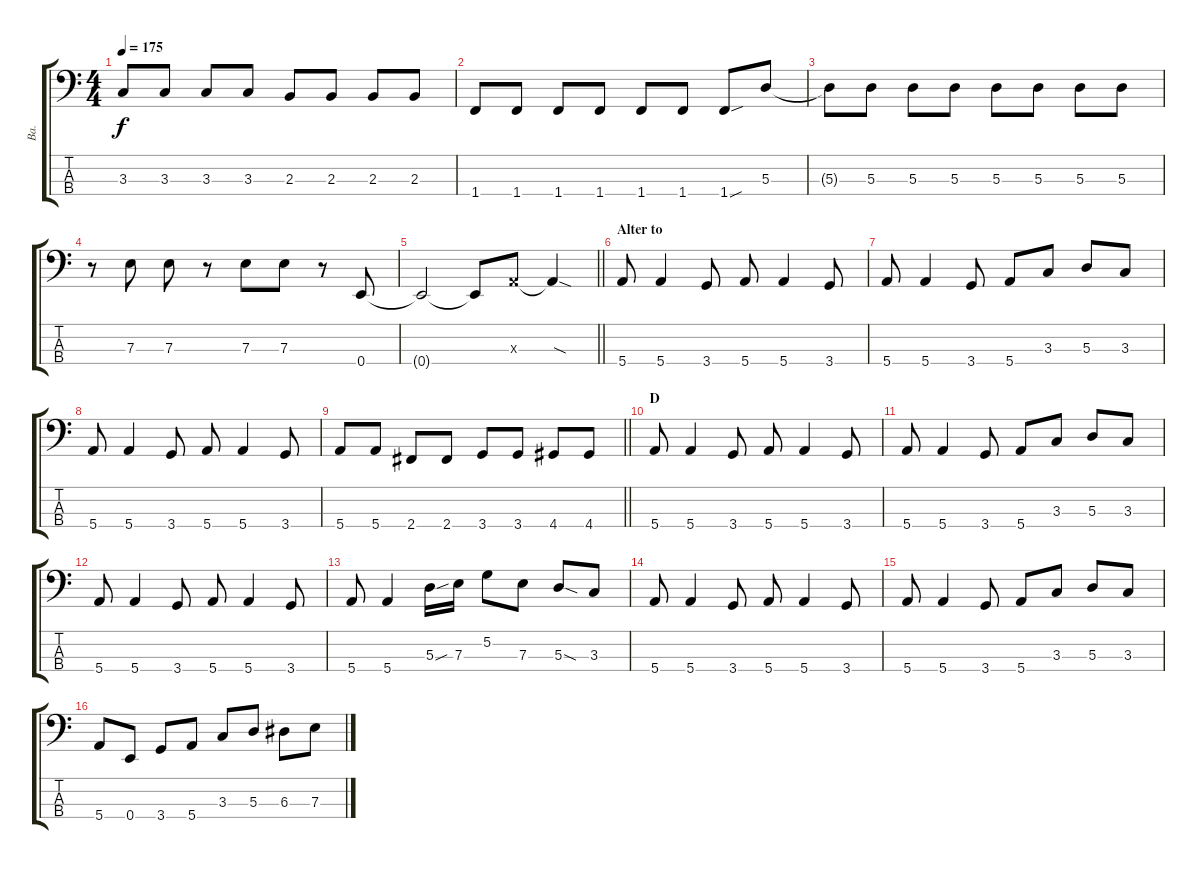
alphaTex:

\track ("Ba." "Ba.") {instrument electricbassfinger}
\staff {score tabs}
\tuning (G2 D2 A1 E1) {hide}
\ts (4 4)
\tempo 175
\clef f4
\ks c
3.3.8{dy f} 3.3.8 3.3.8 3.3.8 2.3.8 2.3.8 2.3.8 2.3.8 |
1.4.8 1.4.8 1.4.8 1.4.8 1.4.8 1.4.8 1.4{sou}.8 5.3.8 |
5.3{t}.8 5.3.8 5.3.8 5.3.8 5.3.8 5.3.8 5.3.8 5.3.8 |
r.8 7.3.8 7.3.8 r.8 7.3.8 7.3.8 r.8 0.4.8 |
\barLineRight lightlight
0.4{t}.2 0.4{t}.8 0.3{x}.8 0.3{sod t}.4 |
\section ("" "Alter to")
5.4.8 5.4.4 3.4.8 5.4.8 5.4.4 3.4.8 |
5.4.8 5.4.4 3.4.8 5.4.8 3.3.8 5.3.8 3.3.8 |
5.4.8 5.4.4 3.4.8 5.4.8 5.4.4 3.4.8 |
\barLineRight lightlight
5.4.8 5.4.8 2.4.8 2.4.8 3.4.8 3.4.8 4.4.8 4.4.8 |
\section ("" "D")
5.4.8 5.4.4 3.4.8 5.4.8 5.4.4 3.4.8 |
5.4.8 5.4.4 3.4.8 5.4.8 3.3.8 5.3.8 3.3.8 |
5.4.8 5.4.4 3.4.8 5.4.8 5.4.4 3.4.8 |
5.4.8 5.4.4 5.3{sou}.16 7.3.16 5.2.8 7.3.8 5.3{sod}.8 3.3.8 |
5.4.8 5.4.4 3.4.8 5.4.8 5.4.4 3.4.8 |
5.4.8 5.4.4 3.4.8 5.4.8 3.3.8 5.3.8 3.3.8 |
5.4.8 0.4.8 3.4.8 5.4.8 3.3.8 5.3.8 6.3.8 7.3.8
